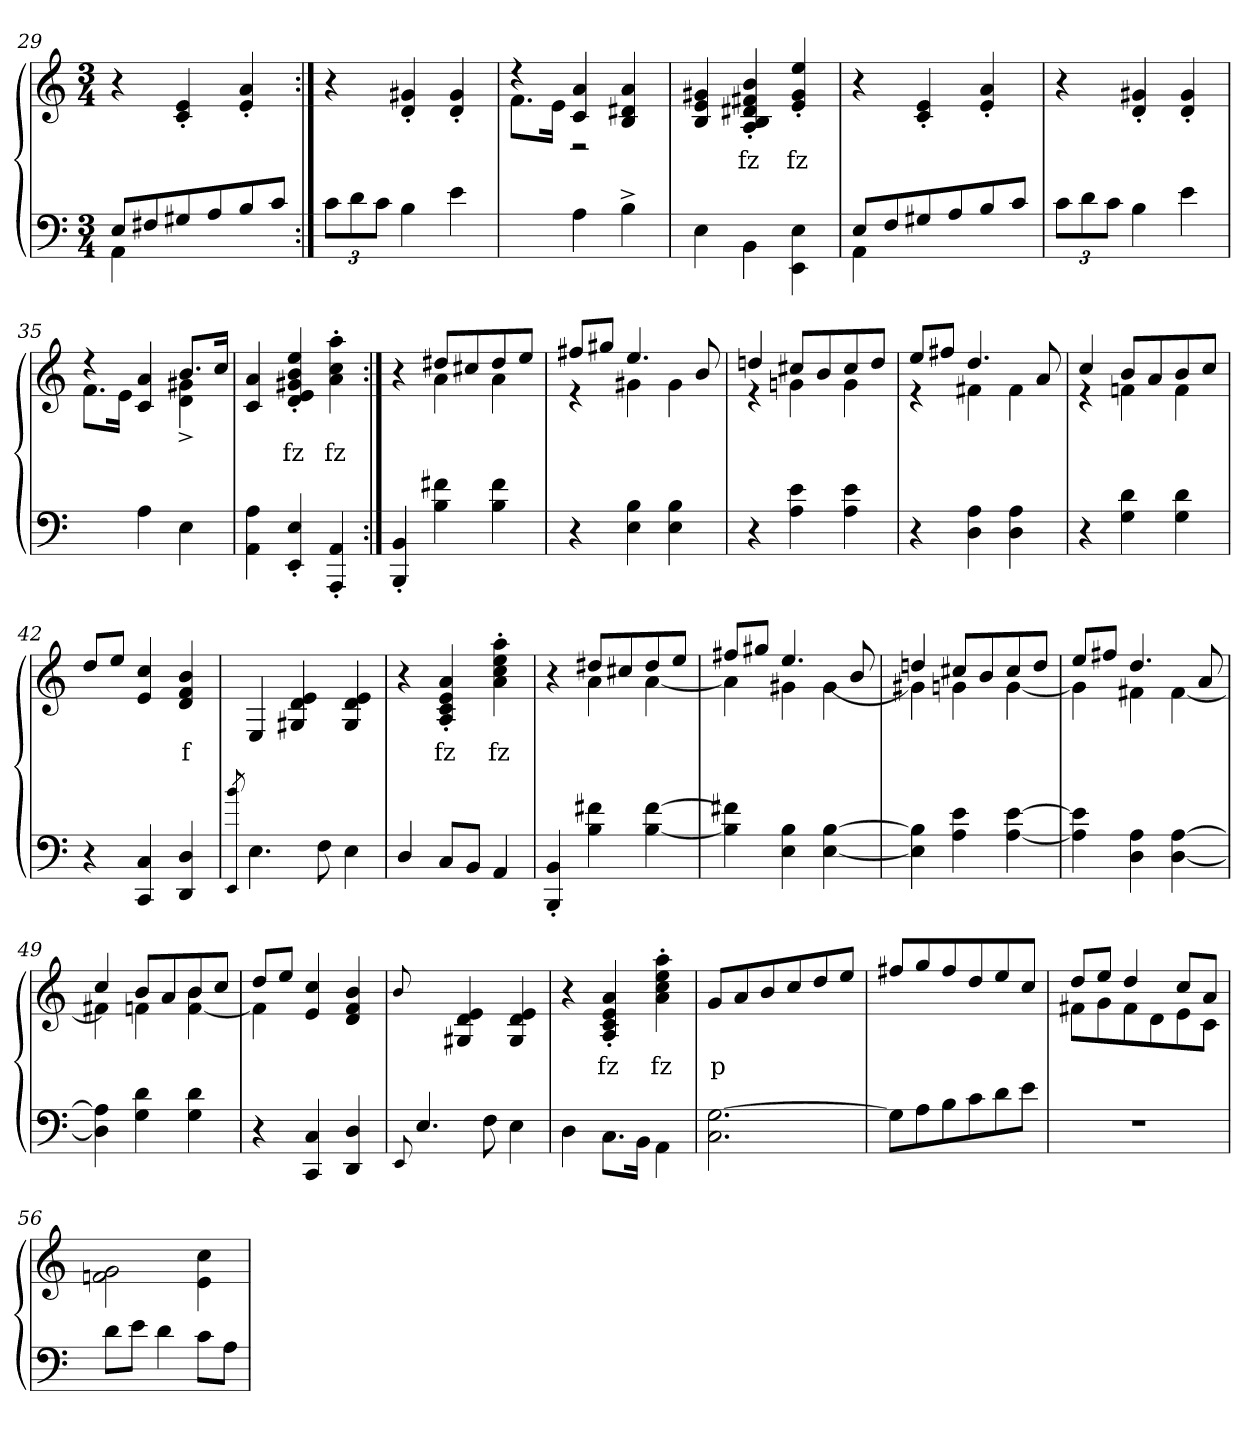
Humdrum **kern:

**kern	**kern	**text
*part2	*part1	*part1
*staff2	*staff1	*staff1
*clefF4	*clefG2	*
*k[]	*k[]	*
*M3/4	*M3/4	*
=29	=29	=29
*^	*	*
8EL	4AA	4r	.
8F#X	.	.	.
8G#X	2ryy	4c'> 4e'>	.
8A	.	.	.
8B	.	4e'> 4a'>	.
8cJ	.	.	.
*v	*v	*	*
=30:|!	=30:|!	=30:|!
12cL	4r	.
12d	.	.
12cJ	.	.
4B	4d'> 4g#X'>	.
4e	4d'> 4g#'>	.
=31	=31	=31
*	*^	*
4ryy	4r	8.fL	.
.	.	16eJk	.
4A	4c 4a	2r	.
4B^>	4B 4d#X 4a	.	.
*	*v	*v	*
=32	=32	=32
4E	4B 4e 4g#X	.
4BB\	4A'> 4B'> 4d#X'> 4f#X'> 4b'>	fz
4EE\ 4E\	4e'> 4g#'> 4ee'>	fz
=33	=33	=33
*^	*	*
8EL	4AA	4r	.
8F	.	.	.
8G#X	2ryy	4c'> 4e'>	.
8A	.	.	.
8B	.	4e'> 4a'>	.
8cJ	.	.	.
*v	*v	*	*
=34	=34	=34
12cL	4r	.
12d	.	.
12cJ	.	.
4B	4d'> 4g#X'>	.
4e	4d'> 4g#'>	.
=35	=35	=35
*	*^	*
4ryy	4r	8.fL	.
.	.	16eJk	.
4A	4c 4a	4ryy	.
4E	8.bL	4d^> 4g#X^>	.
.	16ccJk	.	.
*	*v	*v	*
=36	=36	=36
4AA 4A	4c 4a	.
4EE'> 4E'>	4d'> 4e'> 4g#X'> 4b'> 4ee'>	fz
4AAA'> 4AA'>	4a'> 4cc'> 4aa'>	fz
=37:|!	=37:|!	=37:|!
*	*^	*
4BBB'> 4BB'>	4ryy	4r	.
4B 4f#X	8dd#XL	4a	.
.	8cc#X	.	.
4B 4f#	8dd#	4a	.
.	8eeJ	.	.
=38	=38	=38	=38
4r	8ff#XL	4r	.
.	8gg#XJ	.	.
4E 4B	4.ee	4g#	.
4E 4B	.	4g#	.
.	8b	.	.
=39	=39	=39	=39
4r	4ddn	4r	.
4A 4e	8cc#XL	4gn	.
.	8b	.	.
4A 4e	8cc#	4g	.
.	8ddJ	.	.
=40	=40	=40	=40
4r	8eeL	4r	.
.	8ff#XJ	.	.
4D 4A	4.dd	4f#	.
4D 4A	.	4f#	.
.	8a	.	.
=41	=41	=41	=41
4r	4cc	4r	.
4G 4d	8bL	4fn	.
.	8a	.	.
4G 4d	8b	4f	.
.	8ccJ	.	.
*	*v	*v	*
=42	=42	=42
4r	8dd/L	.
.	8eeJ	.
4CC 4C	4e 4cc	.
4DD 4D	4d 4f 4b	f
=43	=43	=43
8qEE/ 8qb	.	.
4.E	4E/	.
.	4G#X 4d 4e	.
8F	.	.
4E	4G# 4d 4e	.
=44	=44	=44
4D/	4r	.
8CL	4A'> 4c'> 4e'> 4a'>	fz
8BBJ	.	.
4AA	4a'> 4cc'> 4ee'> 4aa'>	fz
=45	=45	=45
*	*^	*
4BBB'> 4BB'>	4ryy	4r	.
4B 4f#X	8dd#XL	4a	.
.	8cc#X	.	.
[4B [4f#	8dd#	[4a	.
.	8eeJ	.	.
=46	=46	=46	=46
4B] 4f#X]	8ff#XL	4a]	.
.	8gg#XJ	.	.
4E 4B	4.ee	4g#	.
[4E [4B	.	[4g#	.
.	8b	.	.
=47	=47	=47	=47
4E] 4B]	4ddn	4g#X]	.
4A 4e	8cc#XL	4gn	.
.	8b	.	.
[4A [4e	8cc#	[4g	.
.	8ddJ	.	.
=48	=48	=48	=48
4A] 4e]	8eeL	4g]	.
.	8ff#XJ	.	.
4D 4A	4.dd	4f#	.
[4D [4A	.	[4f#	.
.	8a	.	.
=49	=49	=49	=49
4D] 4A]	4cc	4f#X]	.
4G 4d	8bL	4fn	.
.	8a	.	.
4G 4d	8b	4b [4f	.
.	8ccJ	.	.
=50	=50	=50	=50
4r	8ddL	4f]	.
.	8eeJ	.	.
4CC 4C	4e 4cc	2ryy	.
4DD 4D	4d 4f 4b	.	.
*	*v	*v	*
=51	=51	=51
8qqEE/	8qqb	.
4.E/	4ryy	.
.	4G#X 4d 4e	.
8F	.	.
4E	4G# 4d 4e	.
=52	=52	=52
4D	4r	.
8.C\L	4A'> 4c'> 4e'> 4a'>	fz
16BB\Jk	.	.
4AA\	4a'> 4cc'> 4ee'> 4aa'>	fz
=53	=53	=53
2.C [2.G	8g/L	p
.	8a/	.
.	8b/	.
.	8cc/	.
.	8dd/	.
.	8ee/J	.
=54	=54	=54
8GL]	8ff#X/L	.
8A	8gg/	.
8B	8ff#/	.
8c	8dd/	.
8d	8ee/	.
8eJ	8cc/J	.
=55	=55	=55
*	*^	*
2.r	8ddL	8f#XL	.
.	8eeJ	8g	.
.	4dd	8f#	.
.	.	8d	.
.	8ccL	8e	.
.	8aJ	8cJ	.
*	*v	*v	*
=56	=56	=56
8dL	2g\ 2fn	.
8eJ	.	.
4d	.	.
8cL	4e\ 4cc\	.
8AJ	.	.
=	=	=
*-	*-	*-
